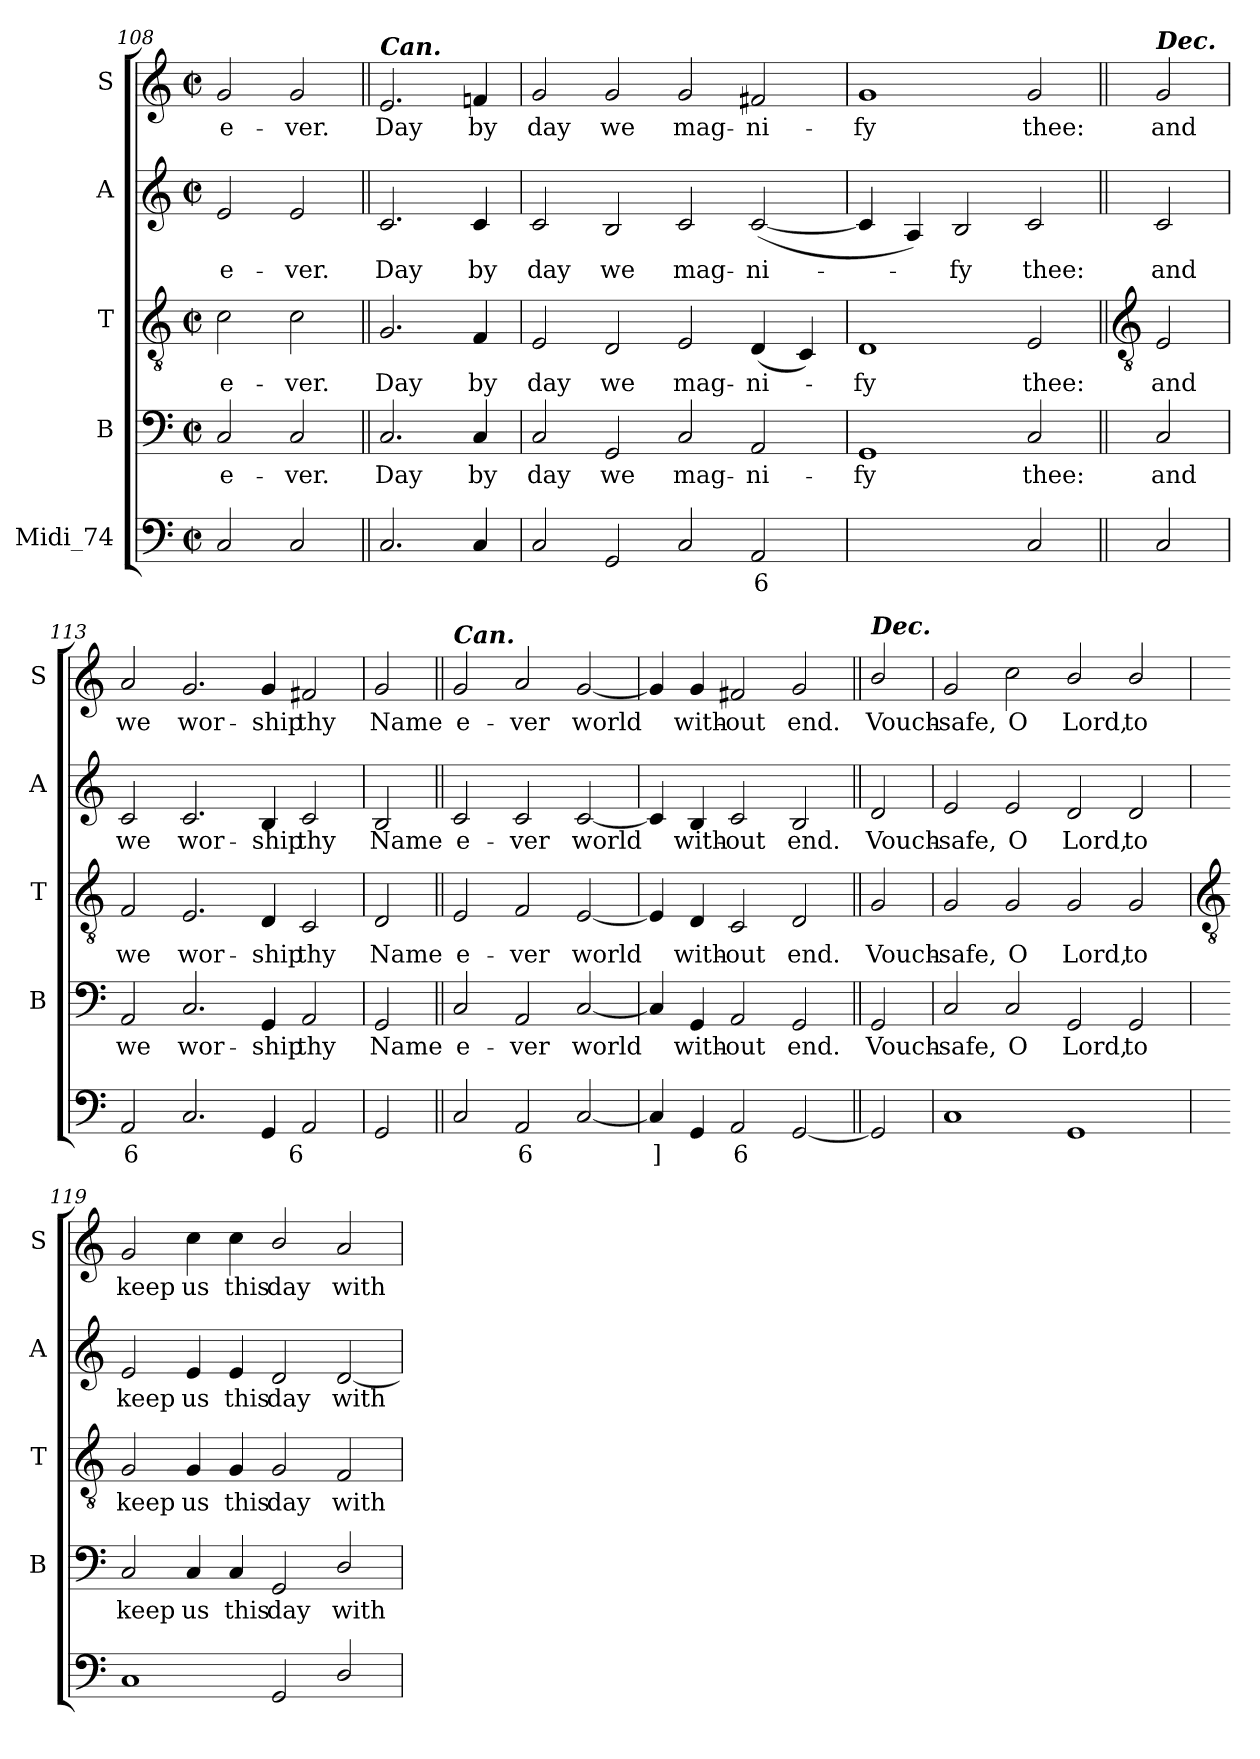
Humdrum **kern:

**kern	**text	**kern	**text	**kern	**text	**kern	**text	**kern	**text
*part5	*part5	*part4	*part4	*part3	*part3	*part2	*part2	*part1	*part1
*staff5	*staff5	*staff4	*staff4	*staff3	*staff3	*staff2	*staff2	*staff1	*staff1
*I"Midi_74	*	*I"B	*	*I"T	*	*I"A	*	*I"S	*
*	*	*I'B	*	*I'T	*	*I'A	*	*I'S	*
*clefF4	*	*clefF4	*	*clefGv2	*	*clefG2	*	*clefG2	*
*k[]	*	*k[]	*	*k[]	*	*k[]	*	*k[]	*
*C:	*	*C:	*	*C:	*	*C:	*	*C:	*
*M4/2	*	*M4/2	*	*M4/2	*	*M4/2	*	*M4/2	*
*met(c|)	*	*met(c|)	*	*met(c|)	*	*met(c|)	*	*met(c|)	*
=108	=108	=108	=108	=108	=108	=108	=108	=108	=108
!	!	!	!LO:LY:b	!	!LO:LY:b	!	!LO:LY:b	!	!LO:LY:b
2C	.	2C	e-	2c	e-	2e	e-	2g	e-
!	!	!	!LO:LY:b	!	!LO:LY:b	!	!LO:LY:b	!	!LO:LY:b
2C	.	2C	-ver.	2c	-ver.	2e	-ver.	2g	-ver.
=109||	=109||	=109||	=109||	=109||	=109||	=109||	=109||	=109||	=109||
!	!	!	!	!	!	!	!	!LO:TX:a:Bi:t=Can.	!
!	!	!	!LO:LY:b	!	!LO:LY:b	!	!LO:LY:b	!	!LO:LY:b
2.C	.	2.C	Day	2.G	Day	2.c	Day	2.e	Day
!	!	!	!LO:LY:b	!	!LO:LY:b	!	!LO:LY:b	!	!LO:LY:b
4C	.	4C	by	4F	by	4c	by	4fn	by
=110	=110	=110	=110	=110	=110	=110	=110	=110	=110
!	!	!	!LO:LY:b	!	!LO:LY:b	!	!LO:LY:b	!	!LO:LY:b
2C	.	2C	day	2E	day	2c	day	2g	day
!	!	!	!LO:LY:b	!	!LO:LY:b	!	!LO:LY:b	!	!LO:LY:b
2GG	.	2GG	we	2D	we	2B	we	2g	we
!	!	!	!LO:LY:b	!	!LO:LY:b	!	!LO:LY:b	!	!LO:LY:b
2C	.	2C	mag-	2E	mag-	2c	mag-	2g	mag-
!	!LO:LY:b	!	!LO:LY:b	!	!LO:LY:b	!	!LO:LY:b	!	!LO:LY:b
2AA	6	2AA	-ni-	(<4D	-ni-	(<[2c	-ni-	2f#X	-ni-
.	.	.	.	4C)	.	.	.	.	.
=111	=111	=111	=111	=111	=111	=111	=111	=111	=111
!	!LO:LY:b	!	!LO:LY:b	!	!LO:LY:b	!	!	!	!LO:LY:b
[2GGyy	4	1GG	-fy	1D	fy	4c]	.	1g	-fy
.	.	.	.	.	.	4A)	.	.	.
!	!LO:LY:b	!	!	!	!	!	!LO:LY:b	!	!
2GGyy]	3	.	.	.	.	2B	fy	.	.
!	!	!	!LO:LY:b	!	!LO:LY:b	!	!LO:LY:b	!	!LO:LY:b
2C	.	2C	thee:	2E	thee:	2c	thee:	2g	thee:
!!LO:LB:g=z
=112||	=112||	=112||	=112||	=112||	=112||	=112||	=112||	=112||	=112||
*	*	*	*	*clefGv2	*	*	*	*	*
!	!	!	!	!	!	!	!	!LO:TX:a:Bi:t=Dec.	!
!	!	!	!LO:LY:b	!	!LO:LY:b	!	!LO:LY:b	!	!LO:LY:b
2C	.	2C	and	2E	and	2c	and	2g	and
=113	=113	=113	=113	=113	=113	=113	=113	=113	=113
!	!LO:LY:b	!	!LO:LY:b	!	!LO:LY:b	!	!LO:LY:b	!	!LO:LY:b
2AA	6	2AA	we	2F	we	2c	we	2a	we
!	!	!	!LO:LY:b	!	!LO:LY:b	!	!LO:LY:b	!	!LO:LY:b
2.C	.	2.C	wor-	2.E	wor-	2.c	wor-	2.g	wor-
!	!	!	!LO:LY:b	!	!LO:LY:b	!	!LO:LY:b	!	!LO:LY:b
4GG	.	4GG	-ship	4D	-ship	4B	-ship	4g	-ship
!	!LO:LY:b	!	!LO:LY:b	!	!LO:LY:b	!	!LO:LY:b	!	!LO:LY:b
2AA	6	2AA	thy	2C	thy	2c	thy	2f#X	thy
=114	=114	=114	=114	=114	=114	=114	=114	=114	=114
!	!	!	!LO:LY:b	!	!LO:LY:b	!	!LO:LY:b	!	!LO:LY:b
2GG	.	2GG	Name	2D	Name	2B	Name	2g	Name
=115||	=115||	=115||	=115||	=115||	=115||	=115||	=115||	=115||	=115||
!	!	!	!	!	!	!	!	!LO:TX:a:Bi:t=Can.	!
!	!	!	!LO:LY:b	!	!LO:LY:b	!	!LO:LY:b	!	!LO:LY:b
2C	.	2C	e-	2E	e-	2c	e-	2g	e-
!	!LO:LY:b	!	!LO:LY:b	!	!LO:LY:b	!	!LO:LY:b	!	!LO:LY:b
2AA	6	2AA	-ver	2F	-ver	2c	-ver	2a	-ver
!	!	!	!LO:LY:b	!	!LO:LY:b	!	!LO:LY:b	!	!LO:LY:b
[2C	.	[2C	world	[2E	world	[2c	world	[2g	world
=116	=116	=116	=116	=116	=116	=116	=116	=116	=116
!	!LO:LY:b	!	!	!	!	!	!	!	!
4C]	]	4C]	.	4E]	.	4c]	.	4g]	.
!	!	!	!LO:LY:b	!	!LO:LY:b	!	!LO:LY:b	!	!LO:LY:b
4GG	.	4GG	with-	4D	with-	4B	with-	4g	with-
!	!LO:LY:b	!	!LO:LY:b	!	!LO:LY:b	!	!LO:LY:b	!	!LO:LY:b
2AA	6	2AA	-out	2C	-out	2c	-out	2f#X	-out
!	!	!	!LO:LY:b	!	!LO:LY:b	!	!LO:LY:b	!	!LO:LY:b
[2GG	.	2GG	end.	2D	end.	2B	end.	2g	end.
=117||	=117||	=117||	=117||	=117||	=117||	=117||	=117||	=117||	=117||
!	!	!	!	!	!	!	!	!LO:TX:a:Bi:t=Dec.	!
!	!	!	!LO:LY:b	!	!LO:LY:b	!	!LO:LY:b	!	!LO:LY:b
2GG]	.	2GG	Vouch-	2G	Vouch-	2d	Vouch-	2b/	Vouch-
=118	=118	=118	=118	=118	=118	=118	=118	=118	=118
!	!	!	!LO:LY:b	!	!LO:LY:b	!	!LO:LY:b	!	!LO:LY:b
1C	.	2C	-safe,	2G	-safe,	2e	-safe,	2g	-safe,
!	!	!	!LO:LY:b	!	!LO:LY:b	!	!LO:LY:b	!	!LO:LY:b
.	.	2C	O	2G	O	2e	O	2cc	O
!	!	!	!LO:LY:b	!	!LO:LY:b	!	!LO:LY:b	!	!LO:LY:b
1GG	.	2GG	Lord,	2G	Lord,	2d	Lord,	2b/	Lord,
!	!	!	!LO:LY:b	!	!LO:LY:b	!	!LO:LY:b	!	!LO:LY:b
.	.	2GG	to	2G	to	2d	to	2b/	to
!!LO:LB:g=z
=119	=119	=119	=119	=119	=119	=119	=119	=119	=119
*	*	*	*	*clefGv2	*	*	*	*	*
!	!	!	!LO:LY:b	!	!LO:LY:b	!	!LO:LY:b	!	!LO:LY:b
1C	.	2C	keep	2G	keep	2e	keep	2g	keep
!	!	!	!LO:LY:b	!	!LO:LY:b	!	!LO:LY:b	!	!LO:LY:b
.	.	4C	us	4G	us	4e	us	4cc	us
!	!	!	!LO:LY:b	!	!LO:LY:b	!	!LO:LY:b	!	!LO:LY:b
.	.	4C	this	4G	this	4e	this	4cc	this
!	!	!	!LO:LY:b	!	!LO:LY:b	!	!LO:LY:b	!	!LO:LY:b
2GG	.	2GG	day	2G	day	2d	day	2b/	day
!	!	!	!LO:LY:b	!	!LO:LY:b	!	!LO:LY:b	!	!LO:LY:b
2D/	.	2D/	with-	2F	with-	[2d	with-	2a	with-
=	=	=	=	=	=	=	=	=	=
*-	*-	*-	*-	*-	*-	*-	*-	*-	*-
